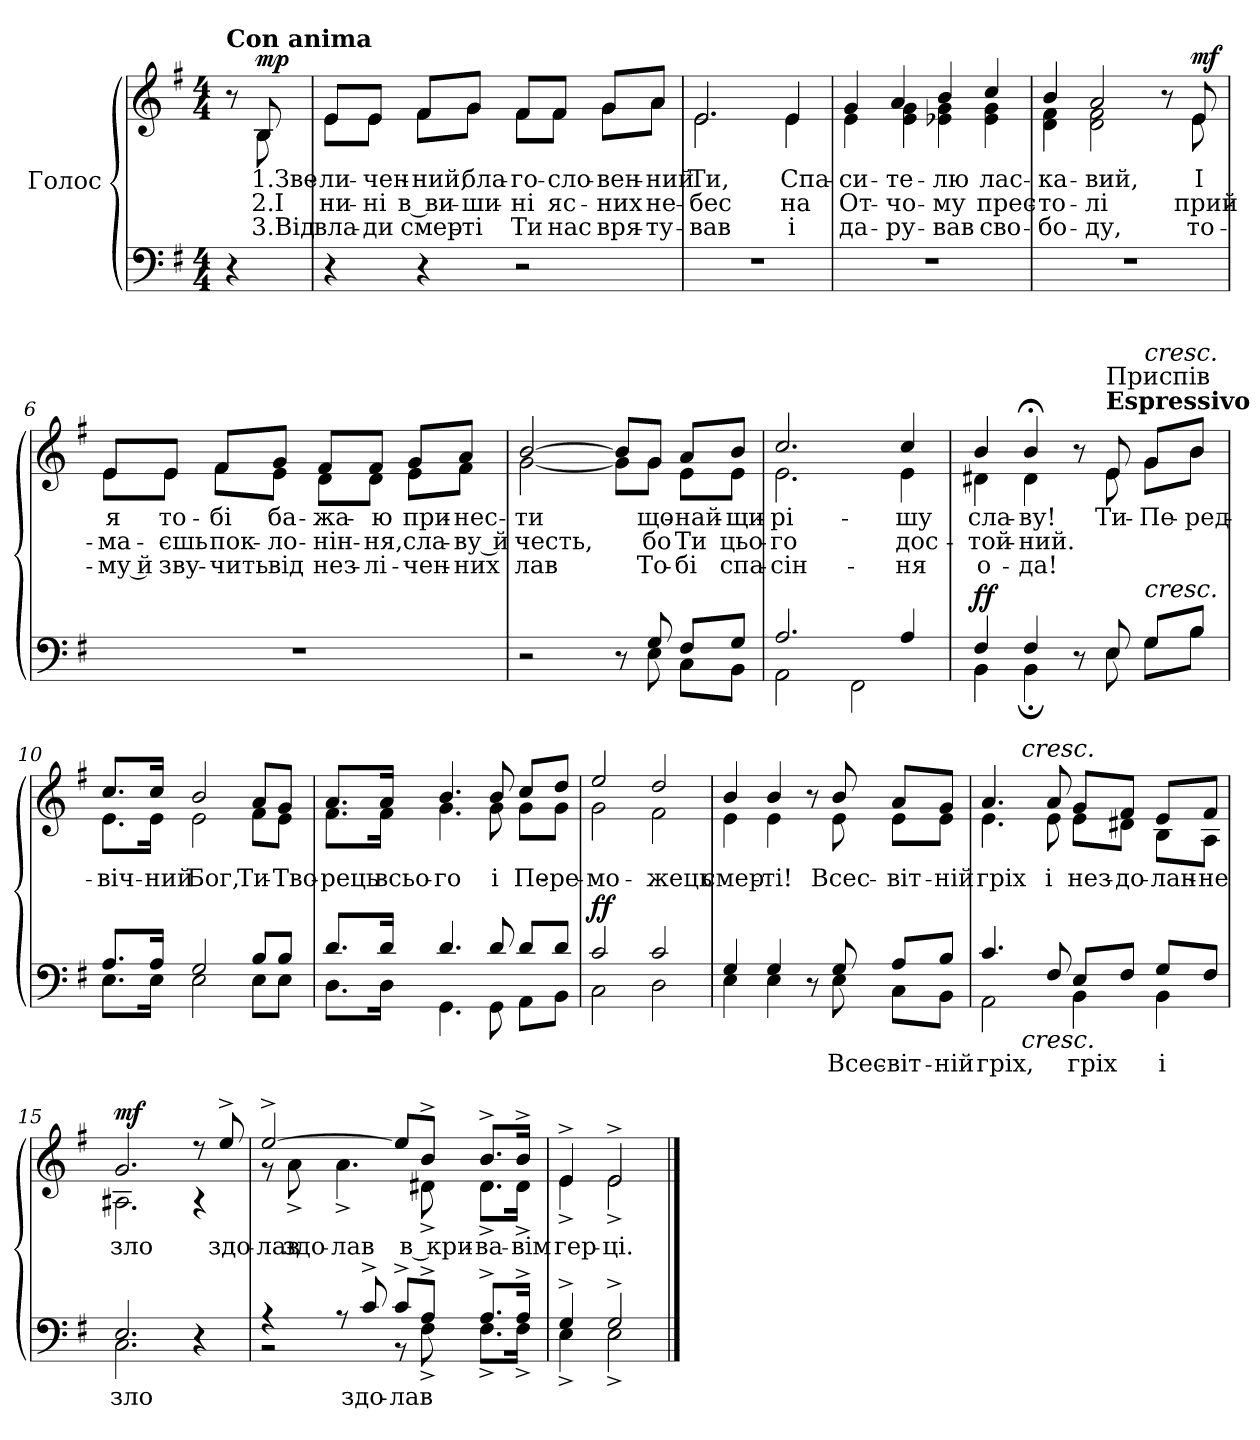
**kern	**text	**kern	**text	**text	**text	**dynam
*part1	*part1	*part1	*part1	*part1	*part1	*part1
*staff2	*staff2	*staff1	*staff1	*staff1	*staff1	*staff1/2
*I"Голос	*	*	*	*	*	*
*clefF4	*	*clefG2	*	*	*	*
*k[f#]	*	*k[f#]	*	*	*	*
*M4/4	*	*M4/4	*	*	*	*
=1	=1	=1	=1	=1	=1	=1
*	*	*^	*	*	*	*
!	!	!LO:TX:a:B:t=Con anima	!	!	!	!	!
4r	.	8r	8ryy	.	.	.	.
!	!	!	!	!LO:LY:b	!LO:LY:b	!LO:LY:b	!LO:DY:a
.	.	8B/	8B\	1.Зве-	2.І	3.Від	mp
=2	=2	=2	=2	=2	=2	=2	=2
!	!	!	!	!LO:LY:b	!LO:LY:b	!LO:LY:b	!
4r	.	8e/L	8e\L	-ли-	ни-	вла-	.
!	!	!	!	!LO:LY:b	!LO:LY:b	!LO:LY:b	!
.	.	8e/J	8e\J	-чен-	-ні	-ди	.
!	!	!	!	!LO:LY:b	!LO:LY:b	!LO:LY:b	!
4r	.	8f#/L	8f#\L	-ний,	в ви-	смер-	.
!	!	!	!	!LO:LY:b	!LO:LY:b	!LO:LY:b	!
.	.	8g/J	8g\J	бла-	-ши-	-ті	.
!	!	!	!	!LO:LY:b	!LO:LY:b	!LO:LY:b	!
2r	.	8f#/L	8f#\L	-го-	-ні	Ти	.
!	!	!	!	!LO:LY:b	!LO:LY:b	!LO:LY:b	!
.	.	8f#/J	8f#\J	-сло-	яс-	нас	.
!	!	!	!	!LO:LY:b	!LO:LY:b	!LO:LY:b	!
.	.	8g/L	8g\L	-вен-	-них	вря-	.
!	!	!	!	!LO:LY:b	!LO:LY:b	!LO:LY:b	!
.	.	8a/J	8a\J	-ний	не-	-ту-	.
=3	=3	=3	=3	=3	=3	=3	=3
!	!	!	!	!LO:LY:b	!LO:LY:b	!LO:LY:b	!
1r	.	2.e/	2.e\	Ти,	-бес	-вав	.
!	!	!	!	!LO:LY:b	!LO:LY:b	!LO:LY:b	!
.	.	4e/	4e\	Cпа-	на	і	.
=4	=4	=4	=4	=4	=4	=4	=4
!	!	!	!	!LO:LY:b	!LO:LY:b	!LO:LY:b	!
1r	.	4g/	4e\	-си-	От-	да-	.
!	!	!	!	!LO:LY:b	!LO:LY:b	!LO:LY:b	!
.	.	4a/	4e\ 4g\	-те-	-чо-	-ру-	.
!	!	!	!	!LO:LY:b	!LO:LY:b	!LO:LY:b	!
.	.	4b/	4e-X\ 4g\	-лю	-му	-вав	.
!	!	!	!	!LO:LY:b	!LO:LY:b	!LO:LY:b	!
.	.	4cc/	4e-\ 4g\	лас-	прес-	сво-	.
=5	=5	=5	=5	=5	=5	=5	=5
!	!	!	!	!LO:LY:b	!LO:LY:b	!LO:LY:b	!
1r	.	4b/	4d\ 4f#\	-ка-	-то-	-бо-	.
!	!	!	!	!LO:LY:b	!LO:LY:b	!LO:LY:b	!
.	.	2a/	2d\ 2f#\	-вий,	-лі	-ду,	.
.	.	8r	8ryy	.	.	.	.
!	!	!	!	!LO:LY:b	!LO:LY:b	!LO:LY:b	!LO:DY:a
.	.	8e/	8e\	І	прий-	то-	mf
!!LO:LB:g=z	!!
=6	=6	=6	=6	=6	=6	=6	=6
!	!	!	!	!LO:LY:b	!LO:LY:b	!LO:LY:b	!
1r	.	8e/L	8e\L	я	-ма-	-му й	.
!	!	!	!	!LO:LY:b	!LO:LY:b	!LO:LY:b	!
.	.	8e/J	8e\J	то-	-єшь	зву-	.
!	!	!	!	!LO:LY:b	!LO:LY:b	!LO:LY:b	!
.	.	8f#/L	8f#\L	-бі	пок-	-чить	.
!	!	!	!	!LO:LY:b	!LO:LY:b	!LO:LY:b	!
.	.	8g/J	8e\J	ба-	-ло-	від	.
!	!	!	!	!LO:LY:b	!LO:LY:b	!LO:LY:b	!
.	.	8f#/L	8d\L	-жа-	-нін-	нез-	.
!	!	!	!	!LO:LY:b	!LO:LY:b	!LO:LY:b	!
.	.	8f#/J	8d\J	-ю	-ня,	-лі-	.
!	!	!	!	!LO:LY:b	!LO:LY:b	!LO:LY:b	!
.	.	8g/L	8e\L	при-	сла-	-чен-	.
!	!	!	!	!LO:LY:b	!LO:LY:b	!LO:LY:b	!
.	.	8a/J	8f#\J	-нес-	-ву й	-них	.
=7	=7	=7	=7	=7	=7	=7	=7
*^	*	*	*	*	*	*	*
!	!	!	!	!	!LO:LY:b	!LO:LY:b	!LO:LY:b	!
2r	8ryy	.	[2b/	[2g\	-ти	честь,	лав	.
*v	*v	*	*	*	*	*	*	*
8r	.	8b/L]	8g\L]	.	.	.	.
*^	*	*	*	*	*	*	*
!	!	!	!	!	!LO:LY:b	!LO:LY:b	!LO:LY:b	!
8G/	8E\	.	8g/J	8g\J	що-	бо	То-	.
!	!	!	!	!	!LO:LY:b	!LO:LY:b	!LO:LY:b	!
8F#/L	8C\L	.	8a/L	8e\L	-най-	Ти	-бі	.
!	!	!	!	!	!LO:LY:b	!LO:LY:b	!LO:LY:b	!
8G/J	8BB\J	.	8b/J	8e\J	-щи-	цьо-	спа-	.
=8	=8	=8	=8	=8	=8	=8	=8	=8
!	!	!	!	!	!LO:LY:b	!LO:LY:b	!LO:LY:b	!
2.A/	2AA\	.	2.cc/	2.e\	-рі-	-го	-сін-	.
.	2FF#\	.	.	.	.	.	.	.
!	!	!	!	!	!LO:LY:b	!LO:LY:b	!LO:LY:b	!
4A/	.	.	4cc/	4e\	-шу	дос-	-ня	.
=9	=9	=9	=9	=9	=9	=9	=9	=9
!	!	!	!	!	!LO:LY:b	!LO:LY:b	!LO:LY:b	!LO:DY:a=2
!	!	!	!	!	!	!	!	!LO:DY:n=1:a
4F#/	4BB\	.	4b/	4d#X\	сла-	-той-	о-	f f
!	!	!	!	!	!LO:LY:b	!LO:LY:b	!LO:LY:b	!
4F#/	4BB;\	.	4b;</	4d#\	-ву!	-ний.	-да!	.
8r	8ryy	.	8r	8ryy	.	.	.	.
!	!	!	!LO:TX:a:B:t=Espressivo	!	!	!	!	!
!	!	!	!LO:TX:a:t=Приспів	!	!	!	!	!
!	!	!	!	!	!LO:LY:b	!	!	!LO:DY:n=2:a=2
!	!	!	!	!	!	!	!	!LO:DY:n=3:a
8E/	8E\	.	8e/	8e\	Ти-	.	.	mp mp
!	!	!	!LO:TX:a:i:t=cresc.	!	!	!	!	!
!LO:TX:a:i:t=cresc.	!	!	!	!	!	!	!	!
!	!	!	!	!	!LO:LY:b	!	!	!
8G/L	8G\L	.	8g/L	8g\L	-Пе-	.	.	.
!	!	!	!	!	!LO:LY:b	!	!	!
8B/J	8B\J	.	8b/J	8b\J	-ред-	.	.	.
!!LO:LB:g=z	!!
=10	=10	=10	=10	=10	=10	=10	=10	=10
!	!	!	!	!	!LO:LY:b	!	!	!
8.A/L	8.E\L	.	8.cc/L	8.e\L	-віч-	.	.	.
!	!	!	!	!	!LO:LY:b	!	!	!
16A/Jk	16E\Jk	.	16cc/Jk	16e\Jk	-ний	.	.	.
!	!	!	!	!	!LO:LY:b	!	!	!
2G/	2E\	.	2b/	2e\	Бог,	.	.	.
!	!	!	!	!	!LO:LY:b	!	!	!
8B/L	8E\L	.	8a/L	8f#\L	Ти-	.	.	.
!	!	!	!	!	!LO:LY:b	!	!	!
8B/J	8E\J	.	8g/J	8e\J	-Тво-	.	.	.
=11	=11	=11	=11	=11	=11	=11	=11	=11
!	!	!	!	!	!LO:LY:b	!	!	!
8.d/L	8.D\L	.	8.a/L	8.f#\L	-рець	.	.	.
!	!	!	!	!	!LO:LY:b	!	!	!
16d/Jk	16D\Jk	.	16a/Jk	16f#\Jk	всьо-	.	.	.
!	!	!	!	!	!LO:LY:b	!	!	!
4.d/	4.GG\	.	4.b/	4.g\	-го	.	.	.
!	!	!	!	!	!LO:LY:b	!	!	!
8d/	8GG\	.	8b/	8g\	і	.	.	.
!	!	!	!	!	!LO:LY:b	!	!	!
8d/L	8AA\L	.	8cc/L	8g\L	Пе-	.	.	.
!	!	!	!	!	!LO:LY:b	!	!	!
8d/J	8BB\J	.	8dd/J	8g\J	-ре-	.	.	.
=12	=12	=12	=12	=12	=12	=12	=12	=12
!	!	!	!	!	!LO:LY:b	!	!	!LO:DY:a=2
!	!	!	!	!	!	!	!	!LO:DY:n=1:a
2c/	2C\	.	2ee/	2g\	-мо-	.	.	f f
!	!	!	!	!	!LO:LY:b	!	!	!
2c/	2D\	.	2dd/	2f#\	-жець	.	.	.
=13	=13	=13	=13	=13	=13	=13	=13	=13
!	!	!	!	!	!LO:LY:b	!	!	!
4G/	4E\	.	4b/	4e\	смер-	.	.	.
!	!	!	!	!	!LO:LY:b	!	!	!
4G/	4E\	.	4b/	4e\	-ті!	.	.	.
8r	8ryy	.	8r	8ryy	.	.	.	.
!	!	!LO:LY:b	!	!	!LO:LY:b	!	!	!LO:DY:a=2
!	!	!	!	!	!	!	!	!LO:DY:n=1:a
8G/	8E\	Всес-	8b/	8e\	Всес-	.	.	mp mp
!	!	!LO:LY:b	!	!	!LO:LY:b	!	!	!
8A/L	8C\L	-віт-	8a/L	8e\L	-віт-	.	.	.
!	!	!LO:LY:b	!	!	!LO:LY:b	!	!	!
8B/J	8BB\J	-ній	8g/J	8e\J	-ній	.	.	.
!!LO:LB:g=z
=14	=14	=14	=14	=14	=14	=14	=14	=14
!	!	!LO:LY:b	!	!	!LO:LY:b	!	!	!
*	*^	*	*	*^	*	*	*	*
4.c/	2AA\	4ryy	гріх,	4.a/	4.e\	4ryy	гріх	.	.	.
!	!	!	!	!	!	!LO:TX:a:i:t=cresc.	!	!	!	!
!	!	!LO:TX:b:i:t=cresc.	!	!	!	!	!	!	!	!
.	.	2.ryy	.	.	.	2.ryy	.	.	.	.
!	!	!	!	!	!	!	!LO:LY:b	!	!	!
8F#/	.	.	.	8a/	8e\	.	і	.	.	.
!	!	!	!LO:LY:b	!	!	!	!LO:LY:b	!	!	!
8E/L	4BB\	.	гріх	8g/L	8e\L	.	нез-	.	.	.
!	!	!	!	!	!	!	!LO:LY:b	!	!	!
8F#/J	.	.	.	8f#/J	8d#X\J	.	-до-	.	.	.
!	!	!	!LO:LY:b	!	!	!	!LO:LY:b	!	!	!
8G/L	4BB\	.	і	8e/L	8B\L	.	-лан-	.	.	.
!	!	!	!	!	!	!	!LO:LY:b	!	!	!
8F#/J	.	.	.	8f#/J	8A\J	.	-не	.	.	.
=15	=15	=15	=15	=15	=15	=15	=15	=15	=15	=15
!	!	!	!LO:LY:b	!	!	!	!LO:LY:b	!	!	!LO:DY:a
*	*v	*v	*	*	*	*	*	*	*	*
*	*	*	*	*v	*v	*	*	*	*
2.E/	2.C\	зло	2.g/	2.A#X\	зло	.	.	mf
4r	4ryy	.	8rdd	4r	.	.	.	.
!	!	!	!	!	!LO:LY:a	!	!	!
.	.	.	8ee^/	.	здо-	.	.	.
=16	=16	=16	=16	=16	=16	=16	=16	=16
!	!	!	!	!	!LO:LY:a	!	!	!
4rA	2r	.	[2ee^/	8r	-лав	.	.	.
!	!	!	!	!	!LO:LY:b	!	!	!
.	.	.	.	8a^\	здо-	.	.	.
!	!	!	!	!	!LO:LY:b	!	!	!
8rA	.	.	.	4.a^\	-лав	.	.	.
!	!	!LO:LY:a	!	!	!	!	!	!
8c^/	.	здо-	.	.	.	.	.	.
!	!	!LO:LY:a	!	!	!	!	!	!
8c^/L	8rBB	-лав	8ee/L]	.	.	.	.	.
!	!	!	!	!	!LO:LY:b	!	!	!
8A^/J	8F#^\	.	8b^/J	8d#X^\	в кри-	.	.	.
!	!	!	!	!	!LO:LY:b	!	!	!
8.A^/L	8.F#^\L	.	8.b^/L	8.d#^\L	-ва-	.	.	.
!	!	!	!	!	!LO:LY:b	!	!	!
16A^/Jk	16F#^\Jk	.	16b^/Jk	16d#^\Jk	-вім	.	.	.
=17	=17	=17	=17	=17	=17	=17	=17	=17
!	!	!	!	!	!LO:LY:b	!	!	!
4G^/	4E^\	.	4e^/	4e^\	гер-	.	.	.
!	!	!	!	!	!LO:LY:b	!	!	!
2G^/	2E^\	.	2e^/	2e^\	-ці.	.	.	.
*v	*v	*	*	*	*	*	*	*
*	*	*v	*v	*	*	*	*
==	==	==	==	==	==	==
*-	*-	*-	*-	*-	*-	*-
